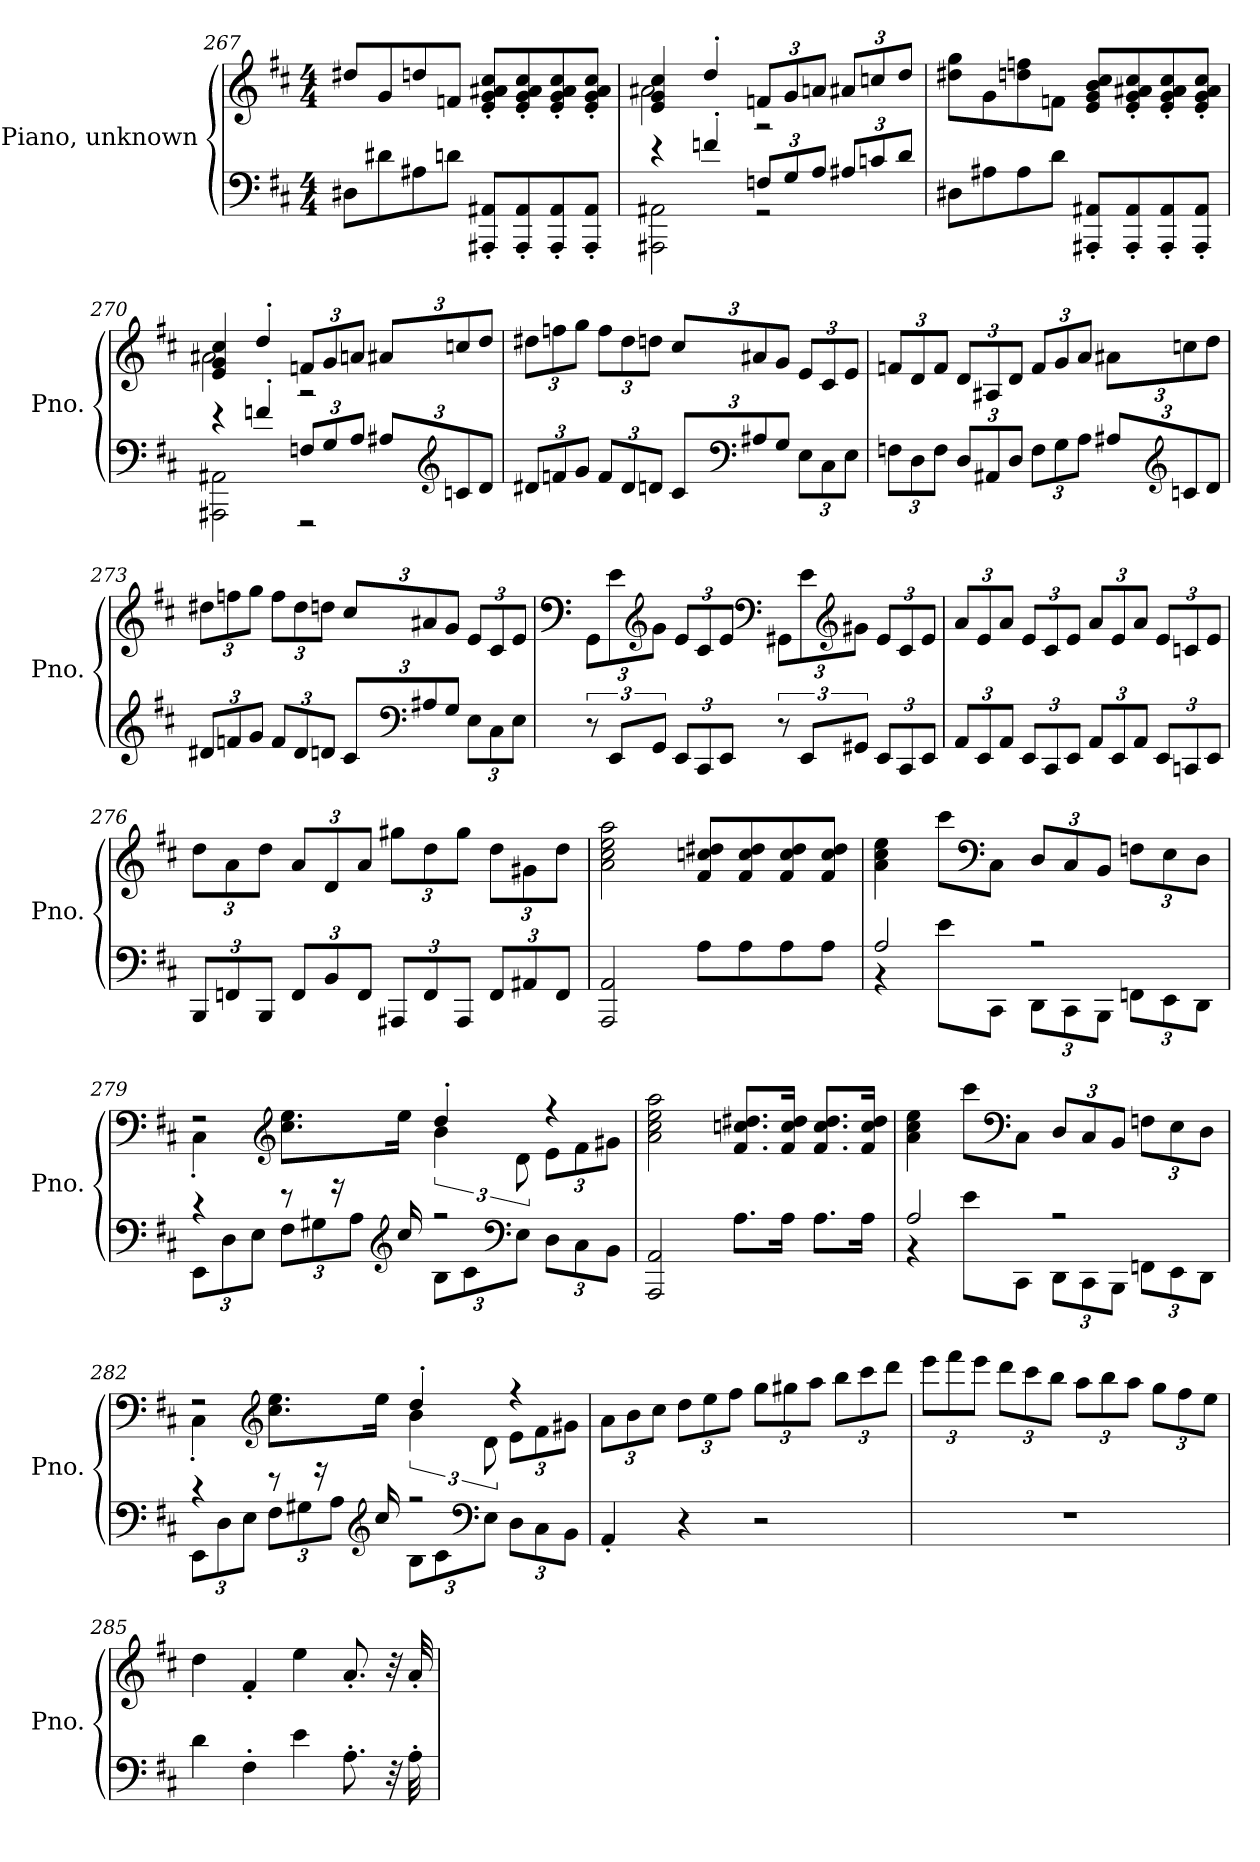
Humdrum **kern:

**kern	**kern
*part1	*part1
*staff2	*staff1
*I"Piano, unknown	*
*I'Pno.	*
*clefF4	*clefG2
*k[f#c#]	*k[f#c#]
*M4/4	*M4/4
=267	=267
8D#X\L	8dd#X/L
8d#X\	8g/
8A#X\	8ddn/
8dn\J	8fn/J
8AAA#X/' 8AA#X/'L	8e/' 8g/' 8a#X/' 8cc#/'L
8AAA#/' 8AA#/'	8e/' 8g/' 8a#/' 8cc#/'
8AAA#/' 8AA#/'	8e/' 8g/' 8a#/' 8cc#/'
8AAA#/' 8AA#/'J	8e/' 8g/' 8a#/' 8cc#/'J
=268	=268
*^	*^
4r	2AAA#X\ 2AA#X\	4e/ 4g/ 4cc#/	2a#X\
4fn'/	.	4dd'/	.
*Xbrackettup	*	*Xbrackettup	*
12Fn/L	2r	12fn/L	2r
12G/	.	12g/	.
12A/J	.	12an/J	.
12A#X/L	.	12a#X/L	.
12cn/	.	12ccn/	.
12d/J	.	12dd/J	.
*v	*v	*	*
*	*v	*v
!!LO:LB:g=z
=269	=269
8D#X\L	8dd#X\ 8gg\L
8A#X\	8g\
8A#\	8ddn\ 8ffn\
8d\J	8fn\J
8AAA#X/' 8AA#X/'L	8e/ 8g/ 8b/ 8cc#/L
8AAA#/' 8AA#/'	8e/' 8g/' 8a#X/' 8cc#/'
8AAA#/' 8AA#/'	8e/' 8g/' 8a#/' 8cc#/'
8AAA#/' 8AA#/'J	8e/' 8g/' 8a#/' 8cc#/'J
=270	=270
*^	*^
4r	2AAA#X\ 2AA#X\	4e/ 4g/ 4cc#/	2a#X\
4fn'/	.	4dd'/	.
12Fn/L	2r	12fn/L	2r
12G/	.	12g/	.
12A/J	.	12an/J	.
12A#X/L	.	12a#X/L	.
*clefG2	*	*	*
12cn/	.	12ccn/	.
12d/J	.	12dd/J	.
*v	*v	*	*
*	*v	*v
!!LO:LB:g=z
=271	=271
12d#X/L	12dd#X\L
12fn/	12ffn\
12g/J	12gg\J
12f/L	12ff\L
12d#/	12dd#\
12dn/J	12ddn\J
12c#/L	12cc#/L
*clefF4	*
12A#X/	12a#X/
12G/J	12g/J
12E\L	12e/L
12C#\	12c#/
12E\J	12e/J
=272	=272
12Fn\L	12fn/L
12D\	12d/
12F\J	12f/J
12D/L	12d/L
12AA#X/	12A#X/
12D/J	12d/J
12F\L	12f/L
12G\	12g/
12A\J	12a/J
12A#X/L	12a#X\L
*clefG2	*
12cn/	12ccn\
12d/J	12dd\J
!!LO:LB:g=z
=273	=273
12d#X/L	12dd#X\L
12fn/	12ffn\
12g/J	12gg\J
12f/L	12ff\L
12d#/	12dd#\
12dn/J	12ddn\J
12c#/L	12cc#/L
*clefF4	*
12A#X/	12a#X/
12G/J	12g/J
12E\L	12e/L
12C#\	12c#/
12E\J	12e/J
=274	=274
*	*clefF4
*brackettup	*
12r	12GG\L
12EE/L	12e\
*	*clefG2
12GG/J	12g\J
*Xbrackettup	*
12EE/L	12e/L
12CC#/	12c#/
12EE/J	12e/J
*	*clefF4
*brackettup	*
12r	12GG#X\L
12EE/L	12e\
*	*clefG2
12GG#X/J	12g#X\J
*Xbrackettup	*
12EE/L	12e/L
12CC#/	12c#/
12EE/J	12e/J
!!LO:PB:g=z
=275	=275
12AA/L	12a/L
12EE/	12e/
12AA/J	12a/J
12EE/L	12e/L
12CC#/	12c#/
12EE/J	12e/J
12AA/L	12a/L
12EE/	12e/
12AA/J	12a/J
12EE/L	12e/L
12CCn/	12cn/
12EE/J	12e/J
=276	=276
12BBB/L	12dd\L
12FFn/	12a\
12BBB/J	12dd\J
12FF/L	12a/L
12BB/	12d/
12FF/J	12a/J
12AAA#X/L	12gg#X\L
12FF/	12dd\
12AAA#/J	12gg#\J
12FF/L	12dd\L
12AA#X/	12g#X\
12FF/J	12dd\J
=277	=277
2AAA/ 2AA/	2a\ 2cc#\ 2ee\ 2aa\
8A\L	8f#/ 8ccn/ 8dd#X/L
8A\	8f#/ 8cc/ 8dd#/
8A\	8f#/ 8cc/ 8dd#/
8A\J	8f#/ 8cc/ 8dd#/J
!!LO:LB:g=z
=278	=278
*^	*
2A/	4r	4a\ 4cc#\ 4ee\
.	8e\L	8ccc#\L
*	*	*clefF4
.	8CC#\J	8C#\J
2r	12DD\L	12D/L
.	12CC#\	12C#/
.	12BBB\J	12BB/J
.	12FFn\L	12Fn\L
.	12EE\	12E\
.	12DD\J	12D\J
=279	=279	=279
*	*	*^
4r	12EE\L	2r	4C#'\
.	12D\	.	.
.	12E\J	.	.
*	*	*clefG2	*
8r	12F#\L	.	8.cc#\ 8.ee\L
.	12G#X\	.	.
16r	.	.	.
.	12A\J	.	.
*clefG2	*	*	*
16cc#/	.	.	16ee\Jk
*	*	*	*brackettup
2r	12B\L	4dd'/	6b\
.	12c#\	.	.
*clefF4	*	*	*
.	12E\J	.	12d\
*	*	*	*Xbrackettup
.	12D\L	4r	12e\L
.	12C#\	.	12f#\
.	12BB\J	.	12g#X\J
*v	*v	*	*
*	*v	*v
!!LO:LB:g=z
=280	=280
2AAA/ 2AA/	2a\ 2cc#\ 2ee\ 2aa\
8.A\L	8.f#/ 8.ccn/ 8.dd#X/L
16A\Jk	16f#/ 16cc/ 16dd#/Jk
8.A\L	8.f#/ 8.cc/ 8.dd#/L
16A\Jk	16f#/ 16cc/ 16dd#/Jk
=281	=281
*^	*
2A/	4r	4a\ 4cc#\ 4ee\
.	8e\L	8ccc#\L
*	*	*clefF4
.	8CC#\J	8C#\J
2r	12DD\L	12D/L
.	12CC#\	12C#/
.	12BBB\J	12BB/J
.	12FFn\L	12Fn\L
.	12EE\	12E\
.	12DD\J	12D\J
!!LO:LB:g=z
=282	=282	=282
*	*	*^
4r	12EE\L	2r	4C#'\
.	12D\	.	.
.	12E\J	.	.
*	*	*clefG2	*
8r	12F#\L	.	8.cc#\ 8.ee\L
.	12G#X\	.	.
16r	.	.	.
.	12A\J	.	.
*clefG2	*	*	*
16cc#/	.	.	16ee\Jk
*	*	*	*brackettup
2r	12B\L	4dd'/	6b\
.	12c#\	.	.
*clefF4	*	*	*
.	12E\J	.	12d\
*	*	*	*Xbrackettup
.	12D\L	4r	12e\L
.	12C#\	.	12f#\
.	12BB\J	.	12g#X\J
*v	*v	*	*
*	*v	*v
=283	=283
4AA'/	12a\L
.	12b\
.	12cc#\J
4r	12dd\L
.	12ee\
.	12ff#\J
2r	12gg\L
.	12gg#X\
.	12aa\J
.	12bb\L
.	12ccc#\
.	12ddd\J
!!LO:LB:g=z
=284	=284
1r	12eee\L
.	12fff#\
.	12eee\J
.	12ddd\L
.	12ccc#\
.	12bb\J
.	12aa\L
.	12bb\
.	12aa\J
.	12gg\L
.	12ff#\
.	12ee\J
=285	=285
4d\	4dd\
4F#'\	4f#'/
4e\	4ee\
8.A'\	8.a'/
32r	32r
32A'\	32a'/
=	=
*-	*-
